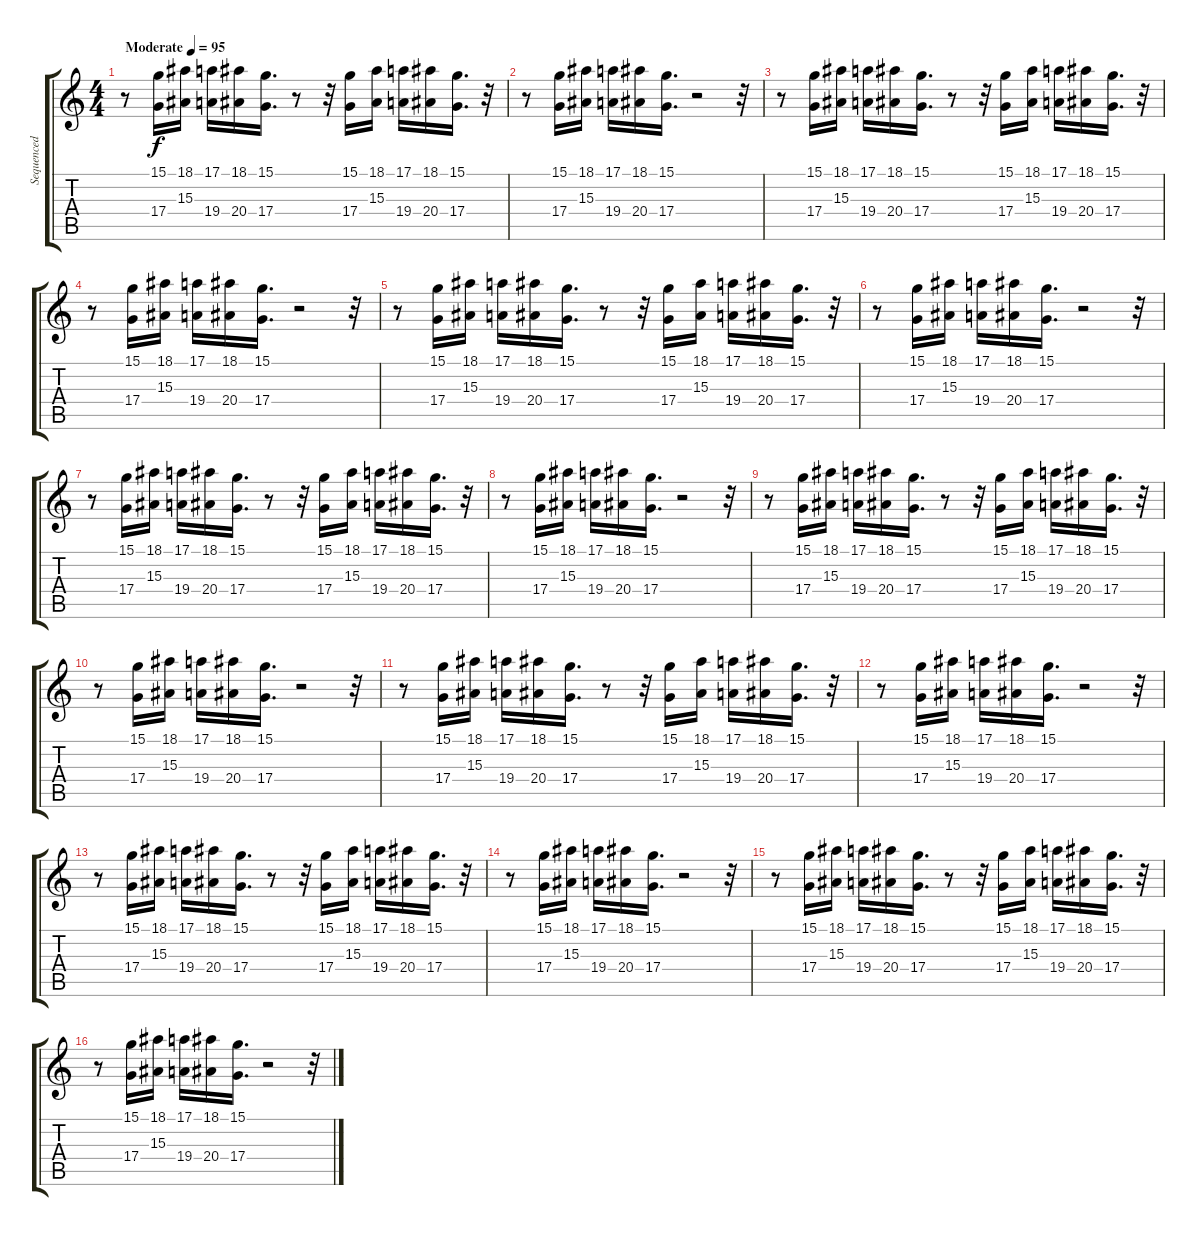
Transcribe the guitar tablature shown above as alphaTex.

\track ("Sequenced by:" "Sequenced ") {instrument synthstrings1}
\staff {score tabs}
\tuning (E4 B3 G3 D3 A2 E2) {hide}
\ts (4 4)
\tempo (95 "Moderate")
\clef g2
\ks c
r.8{dy f instrument synthstrings1} (15.1 17.4).16 (18.1 15.3).16 (17.1 19.4).16 (18.1 20.4).16 (15.1 17.4).16{d} r.8 r.32 (15.1 17.4).16 (18.1 15.3).16 (17.1 19.4).16 (18.1 20.4).16 (15.1 17.4).16{d} r.32 |
r.8 (15.1 17.4).16 (18.1 15.3).16 (17.1 19.4).16 (18.1 20.4).16 (15.1 17.4).16{d} r.2 r.32 |
r.8 (15.1 17.4).16 (18.1 15.3).16 (17.1 19.4).16 (18.1 20.4).16 (15.1 17.4).16{d} r.8 r.32 (15.1 17.4).16 (18.1 15.3).16 (17.1 19.4).16 (18.1 20.4).16 (15.1 17.4).16{d} r.32 |
r.8 (15.1 17.4).16 (18.1 15.3).16 (17.1 19.4).16 (18.1 20.4).16 (15.1 17.4).16{d} r.2 r.32 |
r.8 (15.1 17.4).16 (18.1 15.3).16 (17.1 19.4).16 (18.1 20.4).16 (15.1 17.4).16{d} r.8 r.32 (15.1 17.4).16 (18.1 15.3).16 (17.1 19.4).16 (18.1 20.4).16 (15.1 17.4).16{d} r.32 |
r.8 (15.1 17.4).16 (18.1 15.3).16 (17.1 19.4).16 (18.1 20.4).16 (15.1 17.4).16{d} r.2 r.32 |
r.8 (15.1 17.4).16 (18.1 15.3).16 (17.1 19.4).16 (18.1 20.4).16 (15.1 17.4).16{d} r.8 r.32 (15.1 17.4).16 (18.1 15.3).16 (17.1 19.4).16 (18.1 20.4).16 (15.1 17.4).16{d} r.32 |
r.8 (15.1 17.4).16 (18.1 15.3).16 (17.1 19.4).16 (18.1 20.4).16 (15.1 17.4).16{d} r.2 r.32 |
r.8 (15.1 17.4).16 (18.1 15.3).16 (17.1 19.4).16 (18.1 20.4).16 (15.1 17.4).16{d} r.8 r.32 (15.1 17.4).16 (18.1 15.3).16 (17.1 19.4).16 (18.1 20.4).16 (15.1 17.4).16{d} r.32 |
r.8 (15.1 17.4).16 (18.1 15.3).16 (17.1 19.4).16 (18.1 20.4).16 (15.1 17.4).16{d} r.2 r.32 |
r.8 (15.1 17.4).16 (18.1 15.3).16 (17.1 19.4).16 (18.1 20.4).16 (15.1 17.4).16{d} r.8 r.32 (15.1 17.4).16 (18.1 15.3).16 (17.1 19.4).16 (18.1 20.4).16 (15.1 17.4).16{d} r.32 |
r.8 (15.1 17.4).16 (18.1 15.3).16 (17.1 19.4).16 (18.1 20.4).16 (15.1 17.4).16{d} r.2 r.32 |
r.8 (15.1 17.4).16 (18.1 15.3).16 (17.1 19.4).16 (18.1 20.4).16 (15.1 17.4).16{d} r.8 r.32 (15.1 17.4).16 (18.1 15.3).16 (17.1 19.4).16 (18.1 20.4).16 (15.1 17.4).16{d} r.32 |
r.8 (15.1 17.4).16 (18.1 15.3).16 (17.1 19.4).16 (18.1 20.4).16 (15.1 17.4).16{d} r.2 r.32 |
r.8 (15.1 17.4).16 (18.1 15.3).16 (17.1 19.4).16 (18.1 20.4).16 (15.1 17.4).16{d} r.8 r.32 (15.1 17.4).16 (18.1 15.3).16 (17.1 19.4).16 (18.1 20.4).16 (15.1 17.4).16{d} r.32 |
r.8 (15.1 17.4).16 (18.1 15.3).16 (17.1 19.4).16 (18.1 20.4).16 (15.1 17.4).16{d} r.2 r.32
